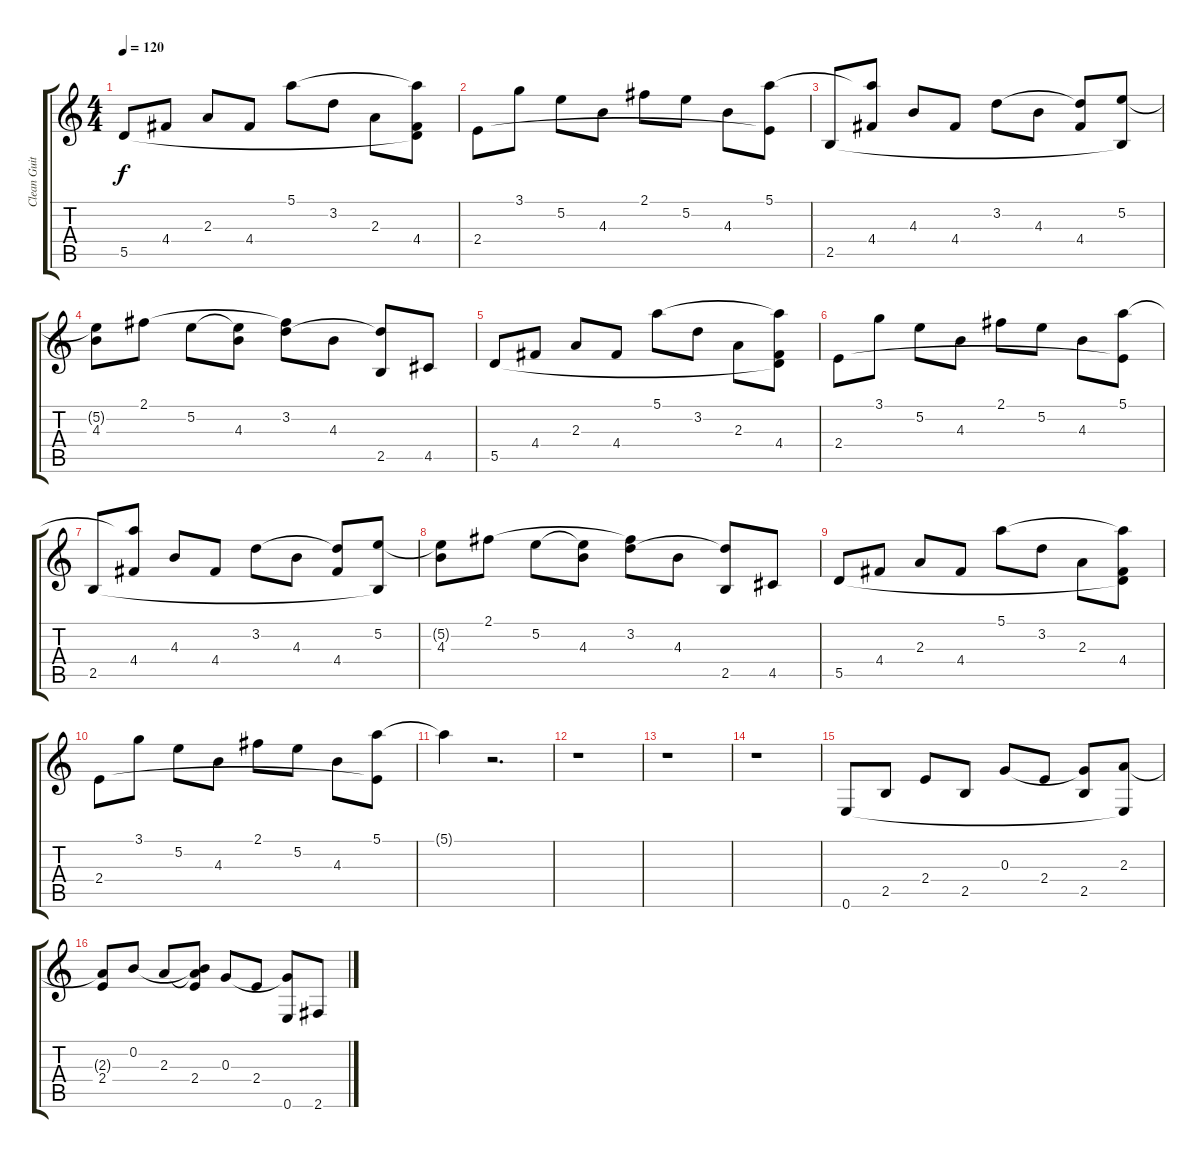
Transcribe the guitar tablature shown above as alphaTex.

\track ("Clean Guitar" "Clean Guit") {instrument acousticguitarsteel}
\staff {score tabs}
\tuning (E4 B3 G3 D3 A2 E2) {hide}
\ts (4 4)
\tempo 120
\clef g2
\ks c
5.5.8{dy f} 4.4.8 2.3.8 4.4.8 5.1.8 3.2.8 2.3.8 (5.1{t} 4.4 5.5{t}).8 |
2.4.8 3.1.8 5.2.8 4.3.8 2.1.8 5.2.8 4.3.8 (5.1 2.4{t}).8 |
2.5.8 (5.1{t} 4.4).8 4.3.8 4.4.8 3.2.8 4.3.8 (3.2{t} 4.4).8 (5.2 2.5{t}).8 |
(5.2{t} 4.3).8 2.1.8 5.2.8 (5.2{t} 4.3).8 (2.1{t} 3.2).8 4.3.8 (3.2{t} 2.5).8 4.5.8 |
5.5.8 4.4.8 2.3.8 4.4.8 5.1.8 3.2.8 2.3.8 (5.1{t} 4.4 5.5{t}).8 |
2.4.8 3.1.8 5.2.8 4.3.8 2.1.8 5.2.8 4.3.8 (5.1 2.4{t}).8 |
2.5.8 (5.1{t} 4.4).8 4.3.8 4.4.8 3.2.8 4.3.8 (3.2{t} 4.4).8 (5.2 2.5{t}).8 |
(5.2{t} 4.3).8 2.1.8 5.2.8 (5.2{t} 4.3).8 (2.1{t} 3.2).8 4.3.8 (3.2{t} 2.5).8 4.5.8 |
5.5.8 4.4.8 2.3.8 4.4.8 5.1.8 3.2.8 2.3.8 (5.1{t} 4.4 5.5{t}).8 |
2.4.8 3.1.8 5.2.8 4.3.8 2.1.8 5.2.8 4.3.8 (5.1 2.4{t}).8 |
5.1{t}.4 r.2{d} |
r.1 |
r.1 |
r.1 |
0.6.8 2.5.8 2.4.8 2.5.8 0.3.8 2.4.8 (0.3{t} 2.5).8 (2.3 0.6{t}).8 |
(2.3{t} 2.4).8 0.2.8 2.3.8 (0.2{t} 2.3{t} 2.4).8 0.3.8 2.4.8 (0.3{t} 0.6).8 2.6.8
